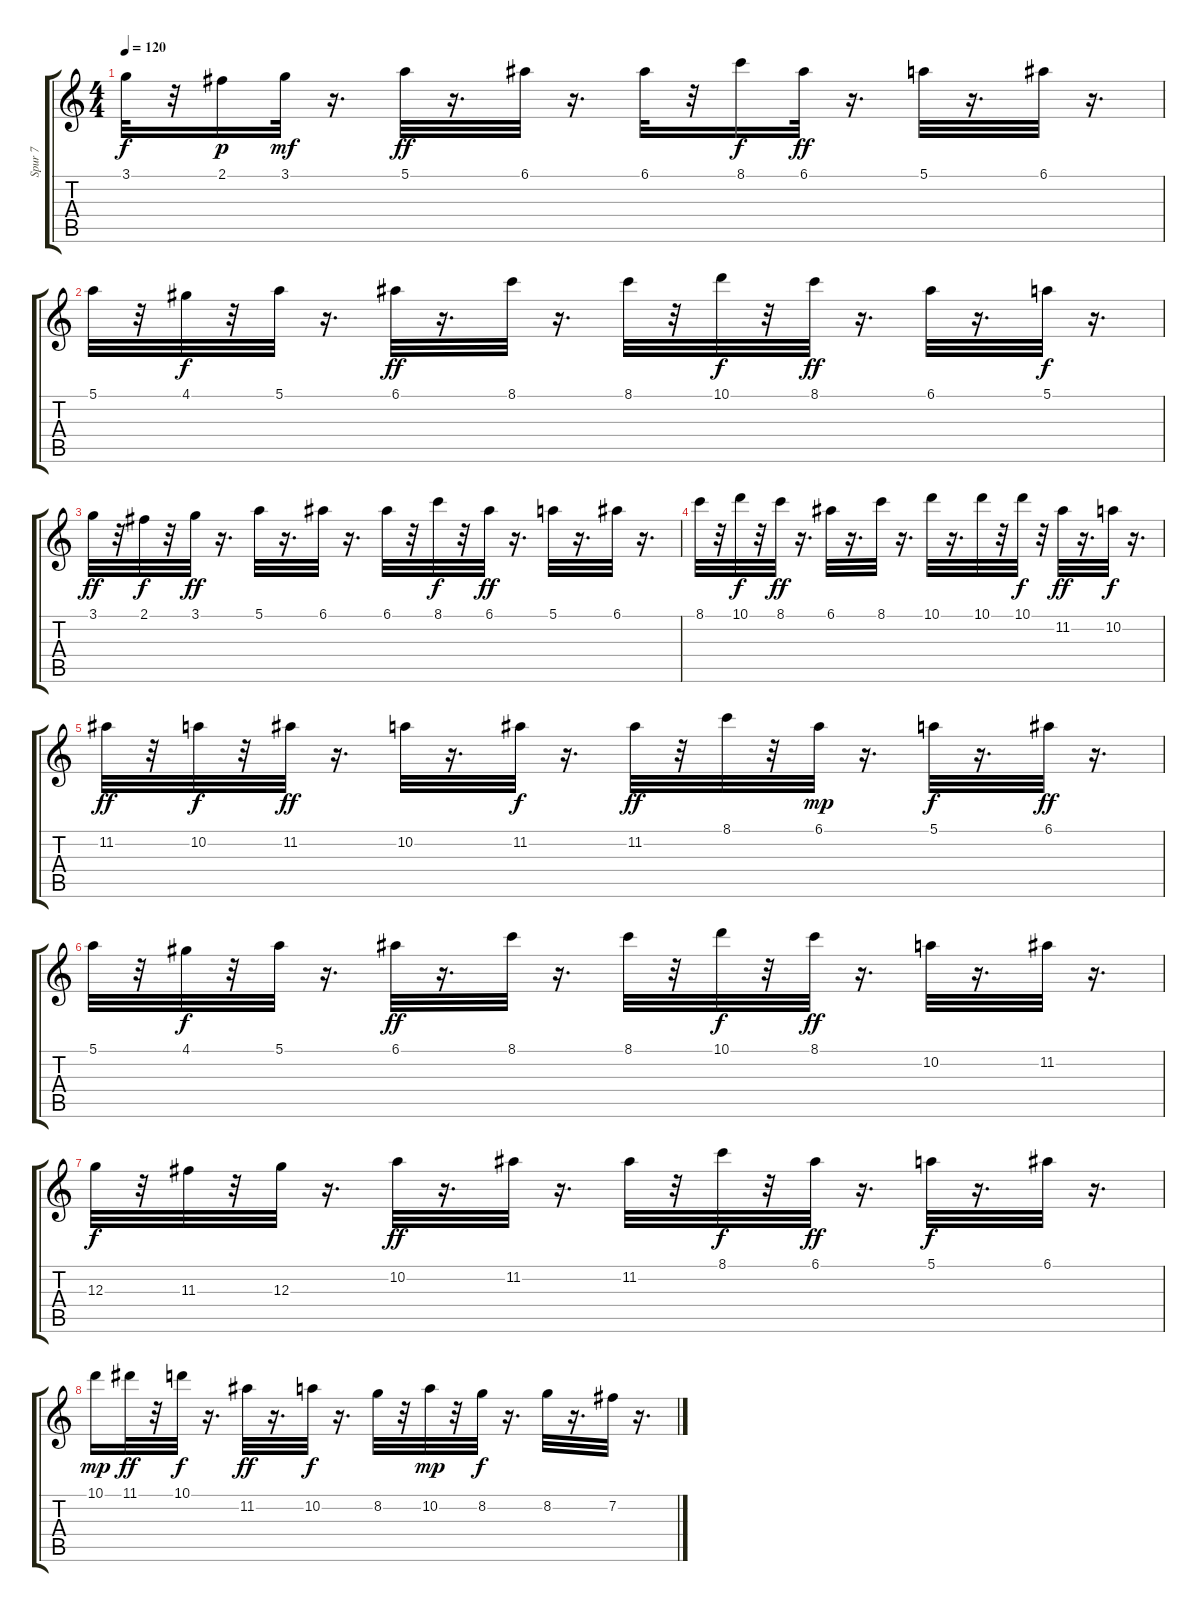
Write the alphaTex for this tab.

\track ("Spur 7" "Spur 7") {instrument acousticguitarnylon}
\staff {score tabs}
\tuning (E4 B3 G3 D3 A2 E2) {hide}
\ts (4 4)
\tempo 120
\clef g2
\ks c
3.1.32{dy f} r.32 2.1.16{dy p} 3.1.32{dy mf} r.16{d} 5.1.32{dy ff} r.16{d} 6.1.32 r.16{d} 6.1.32 r.32 8.1.16{dy f} 6.1.32{dy ff} r.16{d} 5.1.32 r.16{d} 6.1.32 r.16{d} |
5.1.32 r.32 4.1.32{dy f} r.32 5.1.32 r.16{d} 6.1.32{dy ff} r.16{d} 8.1.32 r.16{d} 8.1.32 r.32 10.1.32{dy f} r.32 8.1.32{dy ff} r.16{d} 6.1.32 r.16{d} 5.1.32{dy f} r.16{d} |
3.1.32{dy ff} r.32 2.1.32{dy f} r.32 3.1.32{dy ff} r.16{d} 5.1.32 r.16{d} 6.1.32 r.16{d} 6.1.32 r.32 8.1.32{dy f} r.32 6.1.32{dy ff} r.16{d} 5.1.32 r.16{d} 6.1.32 r.16{d} |
8.1.32 r.32 10.1.32{dy f} r.32 8.1.32{dy ff} r.16{d} 6.1.32 r.16{d} 8.1.32 r.16{d} 10.1.32 r.16{d} 10.1.32 r.32 10.1.32{dy f} r.32 11.2.32{dy ff} r.16{d} 10.2.32{dy f} r.16{d} |
11.2.32{dy ff} r.32 10.2.32{dy f} r.32 11.2.32{dy ff} r.16{d} 10.2.32 r.16{d} 11.2.32{dy f} r.16{d} 11.2.32{dy ff} r.32 8.1.32 r.32 6.1.32{dy mp} r.16{d} 5.1.32{dy f} r.16{d} 6.1.32{dy ff} r.16{d} |
5.1.32 r.32 4.1.32{dy f} r.32 5.1.32 r.16{d} 6.1.32{dy ff} r.16{d} 8.1.32 r.16{d} 8.1.32 r.32 10.1.32{dy f} r.32 8.1.32{dy ff} r.16{d} 10.2.32 r.16{d} 11.2.32 r.16{d} |
12.3.32{dy f} r.32 11.3.32 r.32 12.3.32 r.16{d} 10.2.32{dy ff} r.16{d} 11.2.32 r.16{d} 11.2.32 r.32 8.1.32{dy f} r.32 6.1.32{dy ff} r.16{d} 5.1.32{dy f} r.16{d} 6.1.32 r.16{d} |
10.1.16{dy mp} 11.1.32{dy ff} r.32 10.1.32{dy f} r.16{d} 11.2.32{dy ff} r.16{d} 10.2.32{dy f} r.16{d} 8.2.32 r.32 10.2.32{dy mp} r.32 8.2.32{dy f} r.16{d} 8.2.32 r.16{d} 7.2.32 r.16{d}
